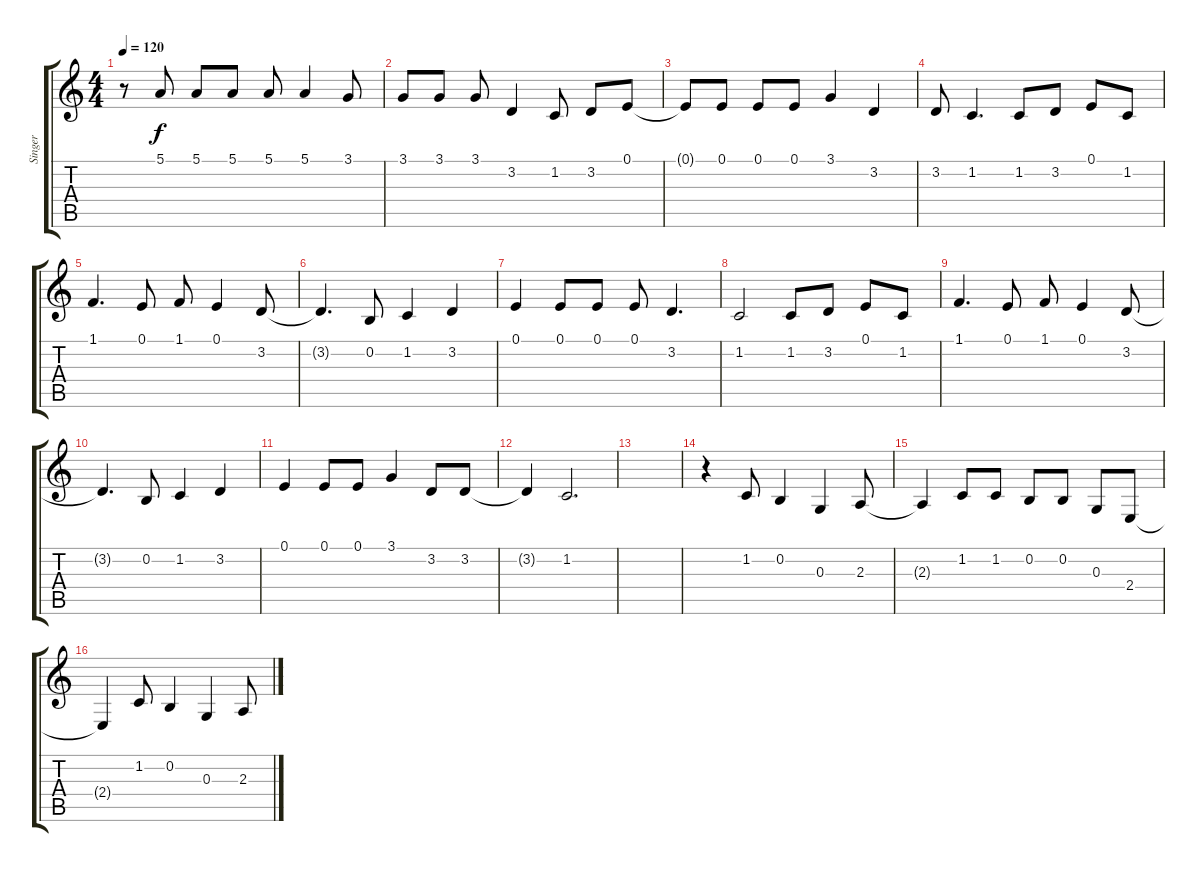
\track ("Singer" "Singer") {instrument stringensemble1}
\staff {score tabs}
\tuning (E4 B3 G3 D3 A2 E2) {hide}
\ts (4 4)
\tempo 120
\clef g2
\ks c
r.8{dy f} 5.1.8 5.1.8 5.1.8 5.1.8 5.1.4 3.1.8 |
3.1.8 3.1.8 3.1.8 3.2.4 1.2.8 3.2.8 0.1.8 |
0.1{t}.8 0.1.8 0.1.8 0.1.8 3.1.4 3.2.4 |
3.2.8 1.2.4{d} 1.2.8 3.2.8 0.1.8 1.2.8 |
1.1.4{d} 0.1.8 1.1.8 0.1.4 3.2.8 |
3.2{t}.4{d} 0.2.8 1.2.4 3.2.4 |
0.1.4 0.1.8 0.1.8 0.1.8 3.2.4{d} |
1.2.2 1.2.8 3.2.8 0.1.8 1.2.8 |
1.1.4{d} 0.1.8 1.1.8 0.1.4 3.2.8 |
3.2{t}.4{d} 0.2.8 1.2.4 3.2.4 |
0.1.4 0.1.8 0.1.8 3.1.4 3.2.8 3.2.8 |
3.2{t}.4 1.2.2{d} |
|
r.4 1.2.8 0.2.4 0.3.4 2.3.8 |
2.3{t}.4 1.2.8 1.2.8 0.2.8 0.2.8 0.3.8 2.4.8 |
2.4{t}.4 1.2.8 0.2.4 0.3.4 2.3.8
